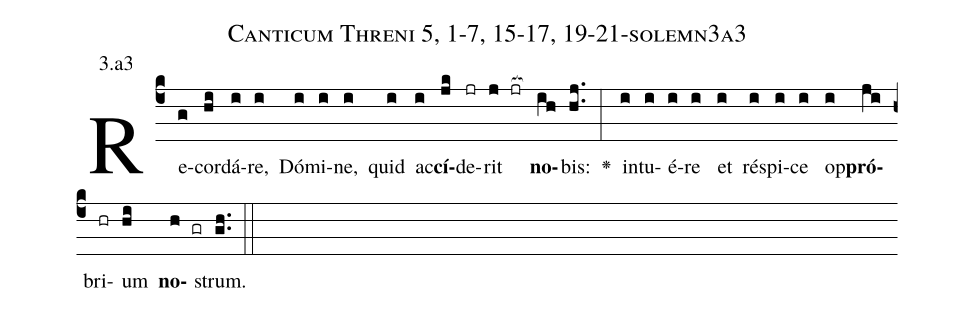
name: Canticum Threni 5, 1-7, 15-17, 19-21-solemn3a3;
annotation: 3.a3;
%%
(c4)Re(g)cor(hi)dá(i)re,(i) Dó(i)mi(i)ne,(i) quid(i) ac(i)<b>cí</b>(jk)de(jr)rit(j jr[ocb:1{]) <b>no</b>(ih[ocb:0}])bis:(hj..) <v>\greheightstar</v>(:) in(i)tu(i)é(i)re(i) et(i) ré(i)spi(i)ce(i) op(i)<b>pró</b>(ji)bri(hr)um(hi) <b>no</b>(h gr)strum.(gh..) (::)


%E(i) u(i) o(ji) u(hi) a(h) e.(gh..) (::)
